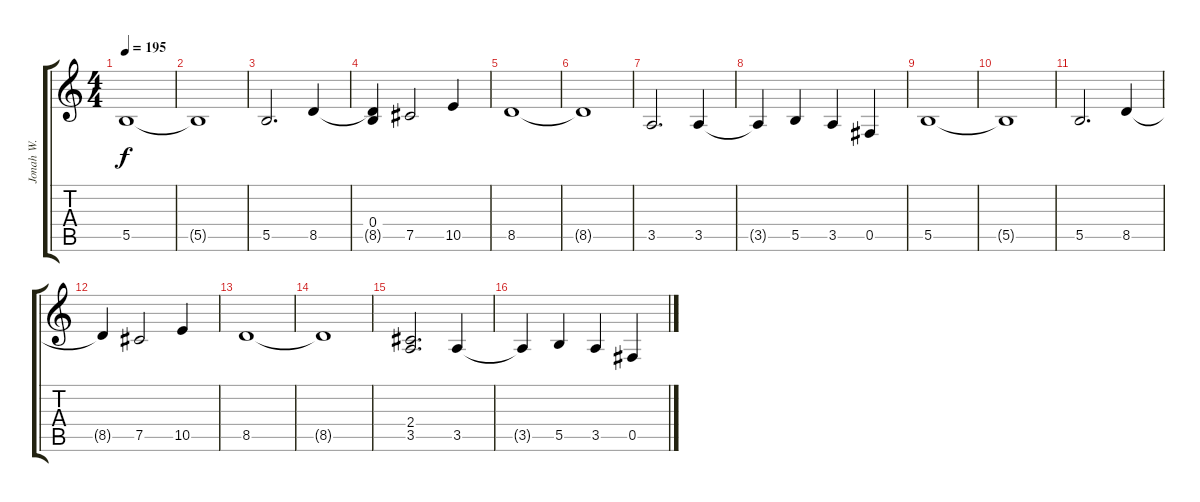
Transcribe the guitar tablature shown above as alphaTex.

\track ("Jonah W." "Jonah W.") {instrument distortionguitar}
\staff {score tabs}
\tuning (Db4 Ab3 E3 B2 Gb2 B1) {hide}
\ts (4 4)
\tempo 195
\clef g2
\ks c
5.5.1{dy f instrument distortionguitar} |
5.5{t}.1 |
5.5.2{d} 8.5.4 |
(0.4 8.5{t}).4 7.5.2 10.5.4 |
8.5.1 |
8.5{t}.1 |
3.5.2{d} 3.5.4 |
3.5{t}.4 5.5.4 3.5.4 0.5.4 |
5.5.1 |
5.5{t}.1 |
5.5.2{d} 8.5.4 |
8.5{t}.4 7.5.2 10.5.4 |
8.5.1 |
8.5{t}.1 |
(2.4 3.5).2{d} 3.5.4 |
3.5{t}.4 5.5.4 3.5.4 0.5.4
